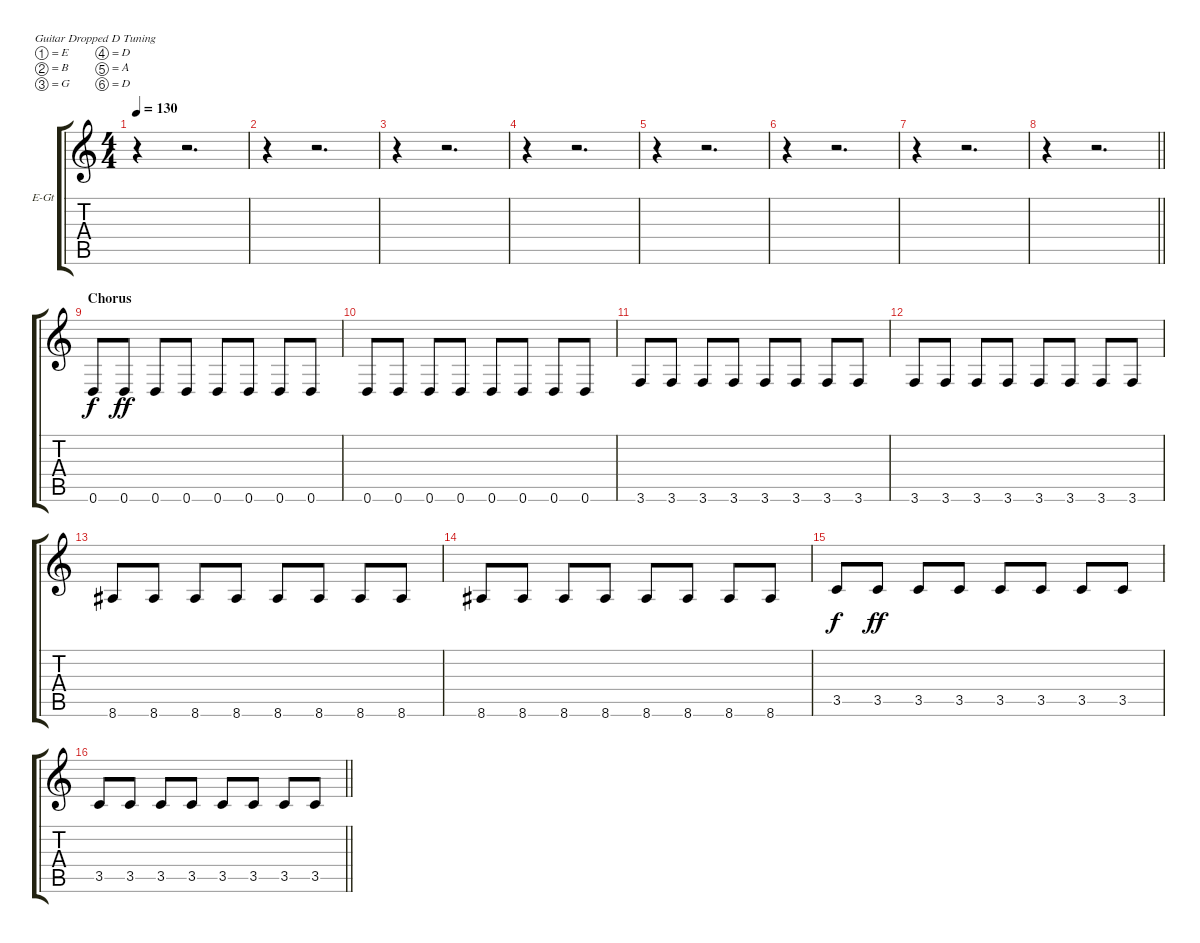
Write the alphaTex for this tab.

\bracketExtendMode groupsimilarinstruments
\firstSystemTrackNameOrientation horizontal
\otherSystemsTrackNameOrientation horizontal
\track ("Electric Guitar" "E-Gt") {instrument distortionguitar}
\staff {score tabs}
\tuning (E4 B3 G3 D3 A2 D2)
\ts (4 4)
\tempo 130
\clef g2
\scale
0.333333
\ks c
r.4{dy f} r.2{d} |
\scale
0.333333 r.4 r.2{d} |
\scale
0.333333 r.4 r.2{d} |
\scale
0.333333 r.4 r.2{d} |
\scale
0.333333 r.4 r.2{d} |
\scale
0.333333 r.4 r.2{d} |
\scale
0.333333 r.4 r.2{d} |
\scale
0.333333
\barLineRight lightlight
r.4 r.2{d} |
\section ("" "Chorus")
\scale
0.333333 0.6.8 0.6.8{dy ff} 0.6.8 0.6.8 0.6.8 0.6.8 0.6.8 0.6.8 |
\scale
0.333333 0.6.8 0.6.8 0.6.8 0.6.8 0.6.8 0.6.8 0.6.8 0.6.8 |
\scale
0.333333 3.6.8 3.6.8 3.6.8 3.6.8 3.6.8 3.6.8 3.6.8 3.6.8 |
\scale
0.333333 3.6.8 3.6.8 3.6.8 3.6.8 3.6.8 3.6.8 3.6.8 3.6.8 |
\scale
0.333333 8.6.8 8.6.8 8.6.8 8.6.8 8.6.8 8.6.8 8.6.8 8.6.8 |
\scale
0.333333 8.6.8 8.6.8 8.6.8 8.6.8 8.6.8 8.6.8 8.6.8 8.6.8 |
\scale
0.333333 3.5.8{dy f} 3.5.8{dy ff} 3.5.8 3.5.8 3.5.8 3.5.8 3.5.8 3.5.8 |
\scale
0.333333
\barLineRight lightlight
3.5.8 3.5.8 3.5.8 3.5.8 3.5.8 3.5.8 3.5.8 3.5.8
